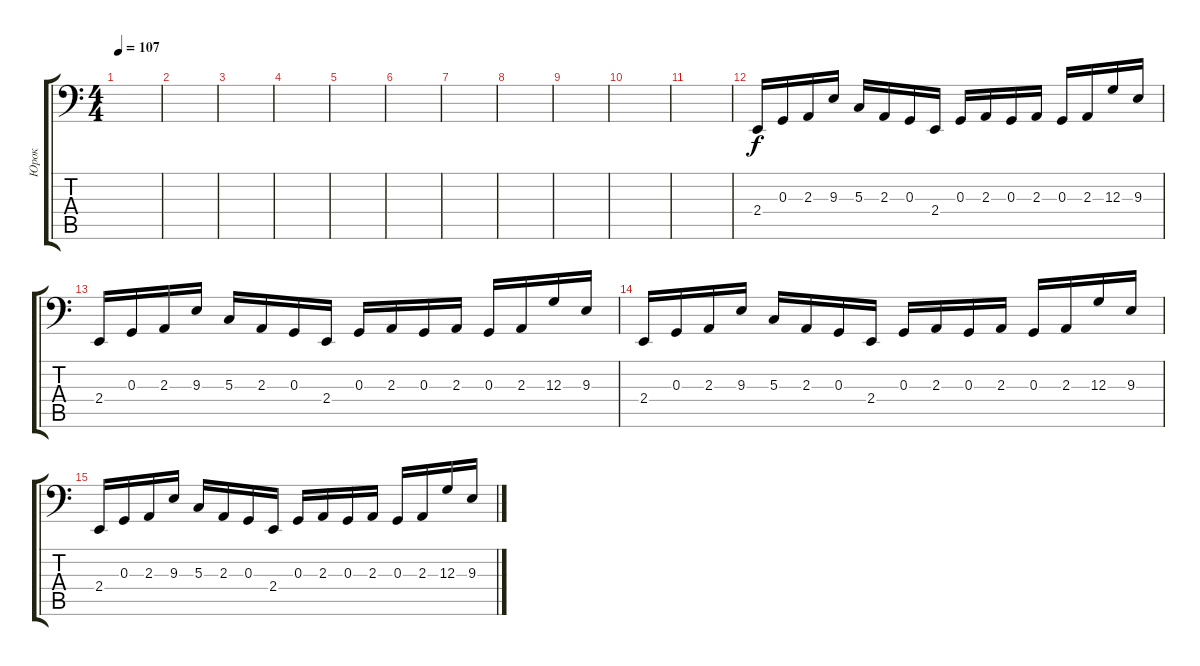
\track ("Юрок" "Юрок") {instrument synthbrass1}
\staff {score tabs}
\tuning (E4 B3 G2 D2 A1 E1) {hide}
\ts (4 4)
\tempo 107
\clef f4
\ks c
|
|
|
|
|
|
|
|
|
|
|
2.4.16 0.3.16 2.3.16 9.3.16 5.3.16 2.3.16 0.3.16 2.4.16 0.3.16 2.3.16 0.3.16 2.3.16 0.3.16 2.3.16 12.3.16 9.3.16 |
2.4.16 0.3.16 2.3.16 9.3.16 5.3.16 2.3.16 0.3.16 2.4.16 0.3.16 2.3.16 0.3.16 2.3.16 0.3.16 2.3.16 12.3.16 9.3.16 |
2.4.16 0.3.16 2.3.16 9.3.16 5.3.16 2.3.16 0.3.16 2.4.16 0.3.16 2.3.16 0.3.16 2.3.16 0.3.16 2.3.16 12.3.16 9.3.16 |
2.4.16 0.3.16 2.3.16 9.3.16 5.3.16 2.3.16 0.3.16 2.4.16 0.3.16 2.3.16 0.3.16 2.3.16 0.3.16 2.3.16 12.3.16 9.3.16
